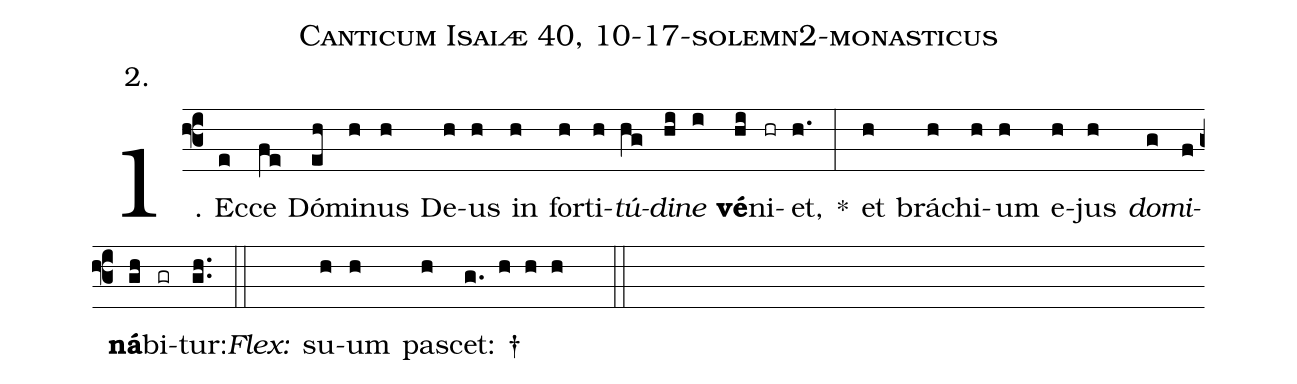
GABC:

name: Canticum Isaiæ 40, 10-17-solemn2-monasticus;
annotation: 2.;
%%
(f3)1. Ec(e)ce(fe) Dó(eh)mi(h)nus(h) De(h)us(h) in(h) for(h)ti(h)<i>tú</i>(hg)<i>di</i>(hi)<i>ne</i>(i) <b>vé</b>(hi)ni(hr)et,(h.) *(:) et(h) brá(h)chi(h)um(h) e(h)jus(h) <i>do</i>(g)<i>mi</i>(f)<b>ná</b>(gh)bi(gr)tur:(gh..) (::)
<i>Flex:</i>()  su(h)um(h) pa(h)scet: †(g. h h h  ::)
